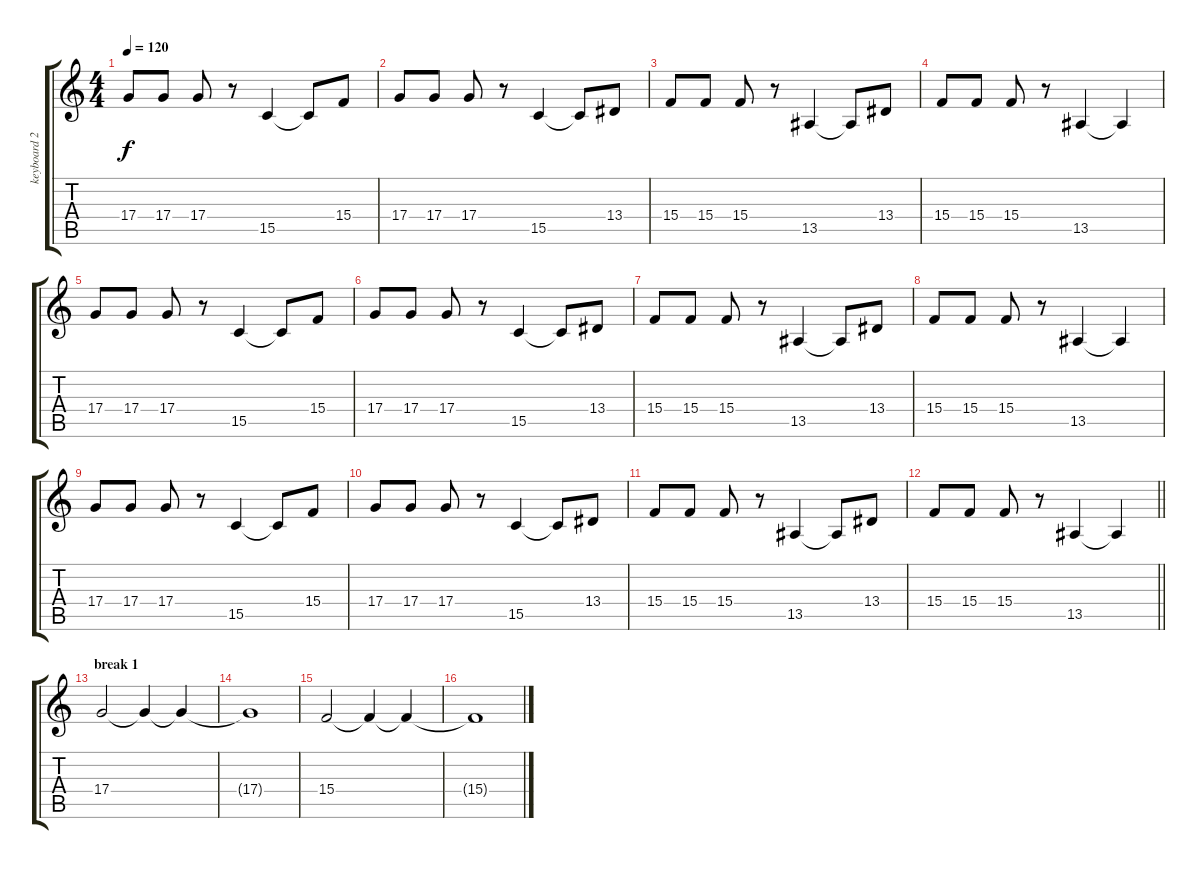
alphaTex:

\track ("keyboard 2" "keyboard 2") {instrument pad2warm}
\staff {score tabs}
\tuning (E4 B3 G3 D3 A2 E2) {hide}
\ts (4 4)
\tempo 120
\clef g2
\ks c
17.4.8{dy f} 17.4.8 17.4.8 r.8 15.5.4 15.5{t}.8 15.4.8 |
17.4.8 17.4.8 17.4.8 r.8 15.5.4 15.5{t}.8 13.4.8 |
15.4.8 15.4.8 15.4.8 r.8 13.5.4 13.5{t}.8 13.4.8 |
15.4.8 15.4.8 15.4.8 r.8 13.5.4 13.5{t}.4 |
17.4.8 17.4.8 17.4.8 r.8 15.5.4 15.5{t}.8 15.4.8 |
17.4.8 17.4.8 17.4.8 r.8 15.5.4 15.5{t}.8 13.4.8 |
15.4.8 15.4.8 15.4.8 r.8 13.5.4 13.5{t}.8 13.4.8 |
15.4.8 15.4.8 15.4.8 r.8 13.5.4 13.5{t}.4 |
17.4.8 17.4.8 17.4.8 r.8 15.5.4 15.5{t}.8 15.4.8 |
17.4.8 17.4.8 17.4.8 r.8 15.5.4 15.5{t}.8 13.4.8 |
15.4.8 15.4.8 15.4.8 r.8 13.5.4 13.5{t}.8 13.4.8 |
\barLineRight lightlight
15.4.8 15.4.8 15.4.8 r.8 13.5.4 13.5{t}.4 |
\section ("" "break 1")
17.4.2{volume 8 instrument stringensemble2} 17.4{t}.4 17.4{t}.4 |
17.4{t}.1 |
15.4.2 15.4{t}.4 15.4{t}.4 |
15.4{t}.1
